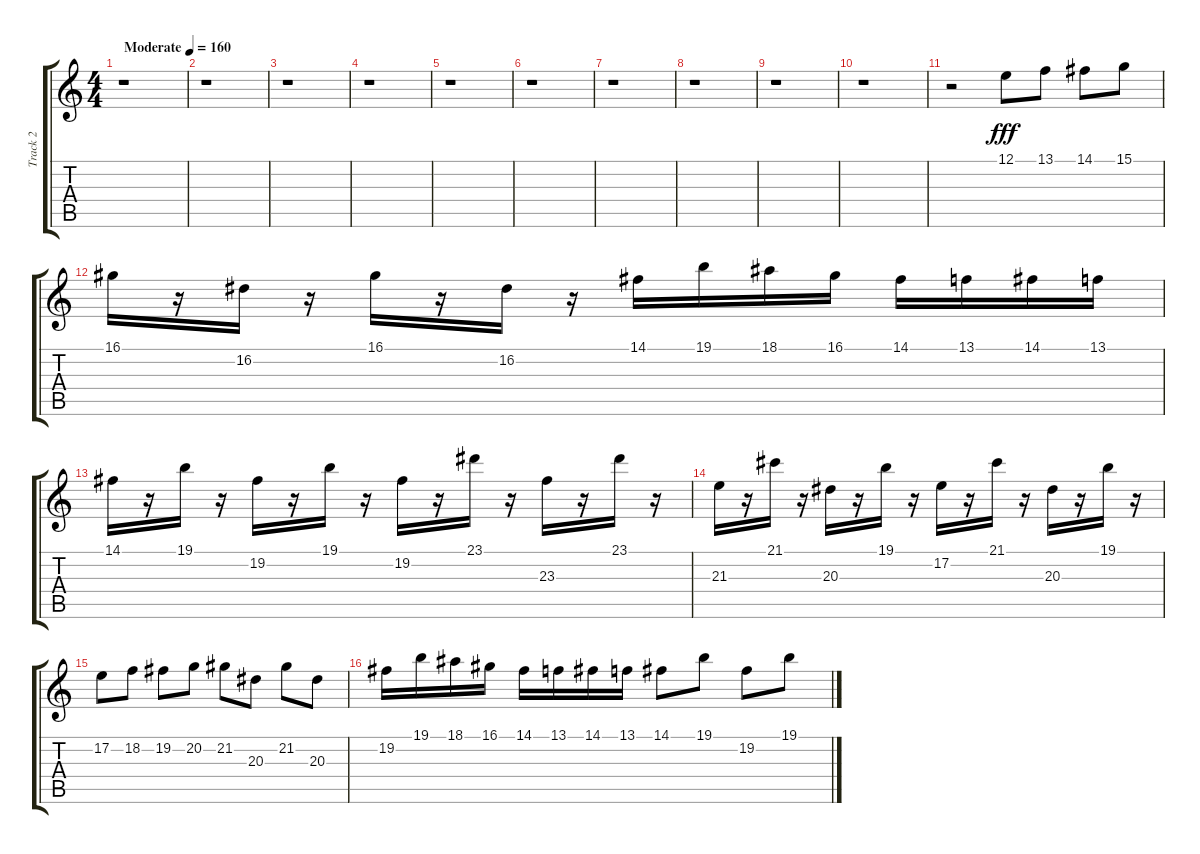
\track ("Track 2" "Track 2") {instrument lead1square}
\staff {score tabs}
\tuning (E4 B3 G3 D3 A2 E2) {hide}
\ts (4 4)
\tempo (160 "Moderate")
\clef g2
\ks c
r.1{dy fff instrument lead1square} |
r.1 |
r.1 |
r.1 |
r.1 |
r.1 |
r.1 |
r.1 |
r.1 |
r.1 |
r.2 12.1.8 13.1.8 14.1.8 15.1.8 |
16.1.16 r.16 16.2.16 r.16 16.1.16 r.16 16.2.16 r.16 14.1.16 19.1.16 18.1.16 16.1.16 14.1.16 13.1.16 14.1.16 13.1.16 |
14.1.16 r.16 19.1.16 r.16 19.2.16 r.16 19.1.16 r.16 19.2.16 r.16 23.1.16 r.16 23.3.16 r.16 23.1.16 r.16 |
21.3.16 r.16 21.1.16 r.16 20.3.16 r.16 19.1.16 r.16 17.2.16 r.16 21.1.16 r.16 20.3.16 r.16 19.1.16 r.16 |
17.2.8 18.2.8 19.2.8 20.2.8 21.2.8 20.3.8 21.2.8 20.3.8 |
19.2.16 19.1.16 18.1.16 16.1.16 14.1.16 13.1.16 14.1.16 13.1.16 14.1.8 19.1.8 19.2.8 19.1.8
